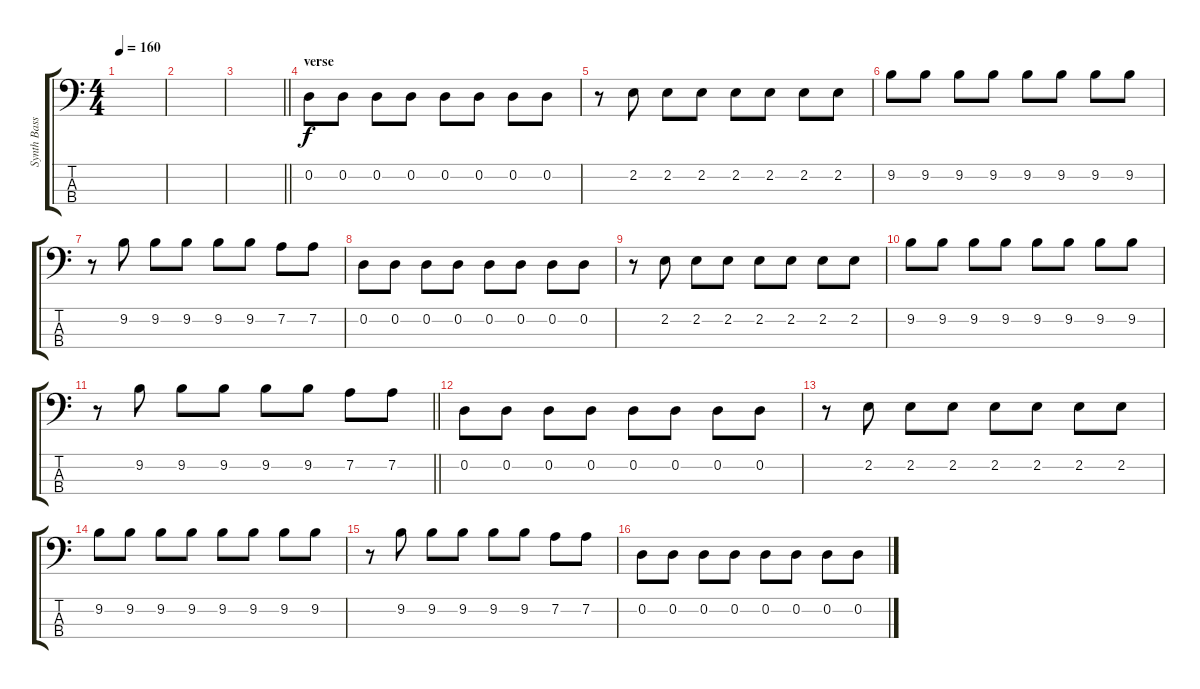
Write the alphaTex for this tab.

\track ("Synth Bass" "Synth Bass") {instrument synthbass1}
\staff {score tabs}
\tuning (G2 D2 A1 D1) {hide}
\ts (4 4)
\tempo 160
\clef f4
\ks c
|
|
\barLineRight lightlight
|
\section ("" "verse")
0.2.8 0.2.8 0.2.8 0.2.8 0.2.8 0.2.8 0.2.8 0.2.8 |
r.8 2.2.8 2.2.8 2.2.8 2.2.8 2.2.8 2.2.8 2.2.8 |
9.2.8 9.2.8 9.2.8 9.2.8 9.2.8 9.2.8 9.2.8 9.2.8 |
r.8 9.2.8 9.2.8 9.2.8 9.2.8 9.2.8 7.2.8 7.2.8 |
0.2.8 0.2.8 0.2.8 0.2.8 0.2.8 0.2.8 0.2.8 0.2.8 |
r.8 2.2.8 2.2.8 2.2.8 2.2.8 2.2.8 2.2.8 2.2.8 |
9.2.8 9.2.8 9.2.8 9.2.8 9.2.8 9.2.8 9.2.8 9.2.8 |
\barLineRight lightlight
r.8 9.2.8 9.2.8 9.2.8 9.2.8 9.2.8 7.2.8 7.2.8 |
\section ("" "")
0.2.8 0.2.8 0.2.8 0.2.8 0.2.8 0.2.8 0.2.8 0.2.8 |
r.8 2.2.8 2.2.8 2.2.8 2.2.8 2.2.8 2.2.8 2.2.8 |
9.2.8 9.2.8 9.2.8 9.2.8 9.2.8 9.2.8 9.2.8 9.2.8 |
r.8 9.2.8 9.2.8 9.2.8 9.2.8 9.2.8 7.2.8 7.2.8 |
0.2.8 0.2.8 0.2.8 0.2.8 0.2.8 0.2.8 0.2.8 0.2.8
